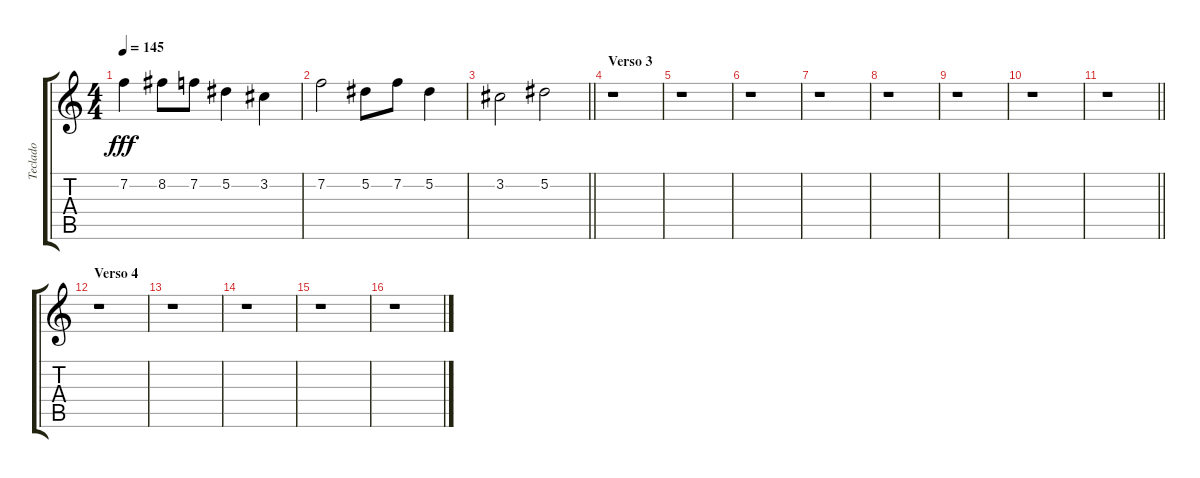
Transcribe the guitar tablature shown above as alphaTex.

\track ("Teclado" "Teclado") {instrument synthbass2}
\staff {score tabs}
\tuning (Eb4 Bb3 Gb3 Db3 Ab2 Eb2) {hide}
\ts (4 4)
\tempo 145
\clef g2
\ks c
7.2.4{dy fff} 8.2.8 7.2.8 5.2.4 3.2.4 |
7.2.2 5.2.8 7.2.8 5.2.4 |
\barLineRight lightlight
3.2.2 5.2.2 |
\section ("" "Verso 3")
r.1 |
r.1 |
r.1 |
r.1 |
r.1 |
r.1 |
r.1 |
\barLineRight lightlight
r.1 |
\section ("" "Verso 4")
r.1 |
r.1 |
r.1 |
r.1 |
r.1
